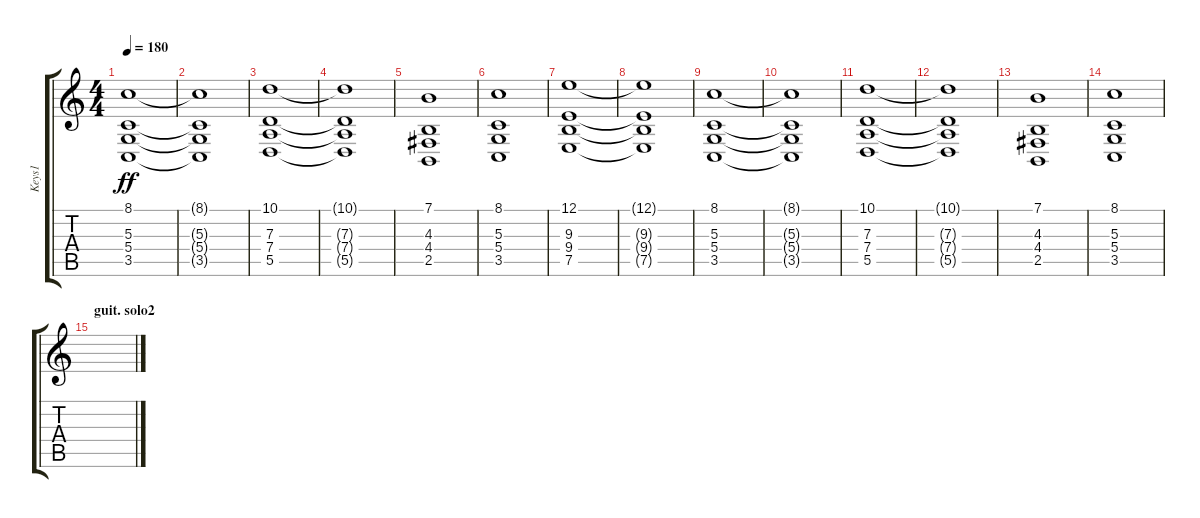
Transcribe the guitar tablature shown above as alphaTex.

\track ("Keys1" "Keys1") {instrument synthstrings1}
\staff {score tabs}
\tuning (E4 B3 G3 D3 A2 E2) {hide}
\ts (4 4)
\tempo 180
\clef g2
\ks c
(8.1 5.3 5.4 3.5).1{dy ff} |
(8.1{t} 5.3{t} 5.4{t} 3.5{t}).1 |
(10.1 7.3 7.4 5.5).1 |
(10.1{t} 7.3{t} 7.4{t} 5.5{t}).1 |
(7.1 4.3 4.4 2.5).1 |
(8.1 5.3 5.4 3.5).1 |
(12.1 9.3 9.4 7.5).1 |
(12.1{t} 9.3{t} 9.4{t} 7.5{t}).1 |
(8.1 5.3 5.4 3.5).1 |
(8.1{t} 5.3{t} 5.4{t} 3.5{t}).1 |
(10.1 7.3 7.4 5.5).1 |
(10.1{t} 7.3{t} 7.4{t} 5.5{t}).1 |
(7.1 4.3 4.4 2.5).1 |
(8.1 5.3 5.4 3.5).1 |
\section ("" "guit. solo2")
